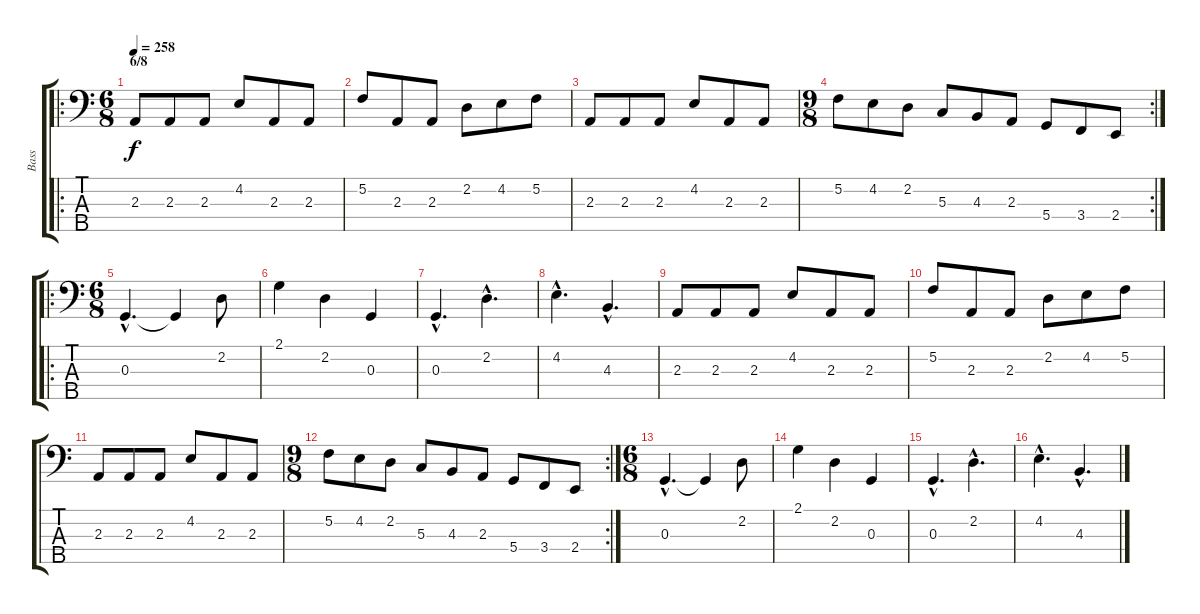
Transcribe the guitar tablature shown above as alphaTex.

\track ("Bass" "Bass") {instrument electricbassfinger}
\staff {score tabs}
\tuning (F2 C2 G1 D1 A0) {hide}
\ro
\ts (6 8)
\section ("" "6/8")
\tempo 258
\clef f4
\ks c
2.3.8{dy f} 2.3.8 2.3.8 4.2.8 2.3.8 2.3.8 |
5.2.8 2.3.8 2.3.8 2.2.8 4.2.8 5.2.8 |
2.3.8 2.3.8 2.3.8 4.2.8 2.3.8 2.3.8 |
\rc 2
\ts (9 8)
5.2.8 4.2.8 2.2.8 5.3.8 4.3.8 2.3.8 5.4.8 3.4.8 2.4.8 |
\ro
\ts (6 8)
0.3{hac}.4{d} 0.3{t}.4 2.2.8 |
2.1.4 2.2.4 0.3.4 |
0.3{hac}.4{d} 2.2{hac}.4{d} |
4.2{hac}.4{d} 4.3{hac}.4{d} |
2.3.8 2.3.8 2.3.8 4.2.8 2.3.8 2.3.8 |
5.2.8 2.3.8 2.3.8 2.2.8 4.2.8 5.2.8 |
2.3.8 2.3.8 2.3.8 4.2.8 2.3.8 2.3.8 |
\rc 2
\ts (9 8)
5.2.8 4.2.8 2.2.8 5.3.8 4.3.8 2.3.8 5.4.8 3.4.8 2.4.8 |
\ts (6 8)
0.3{hac}.4{d} 0.3{t}.4 2.2.8 |
2.1.4 2.2.4 0.3.4 |
0.3{hac}.4{d} 2.2{hac}.4{d} |
4.2{hac}.4{d} 4.3{hac}.4{d}
